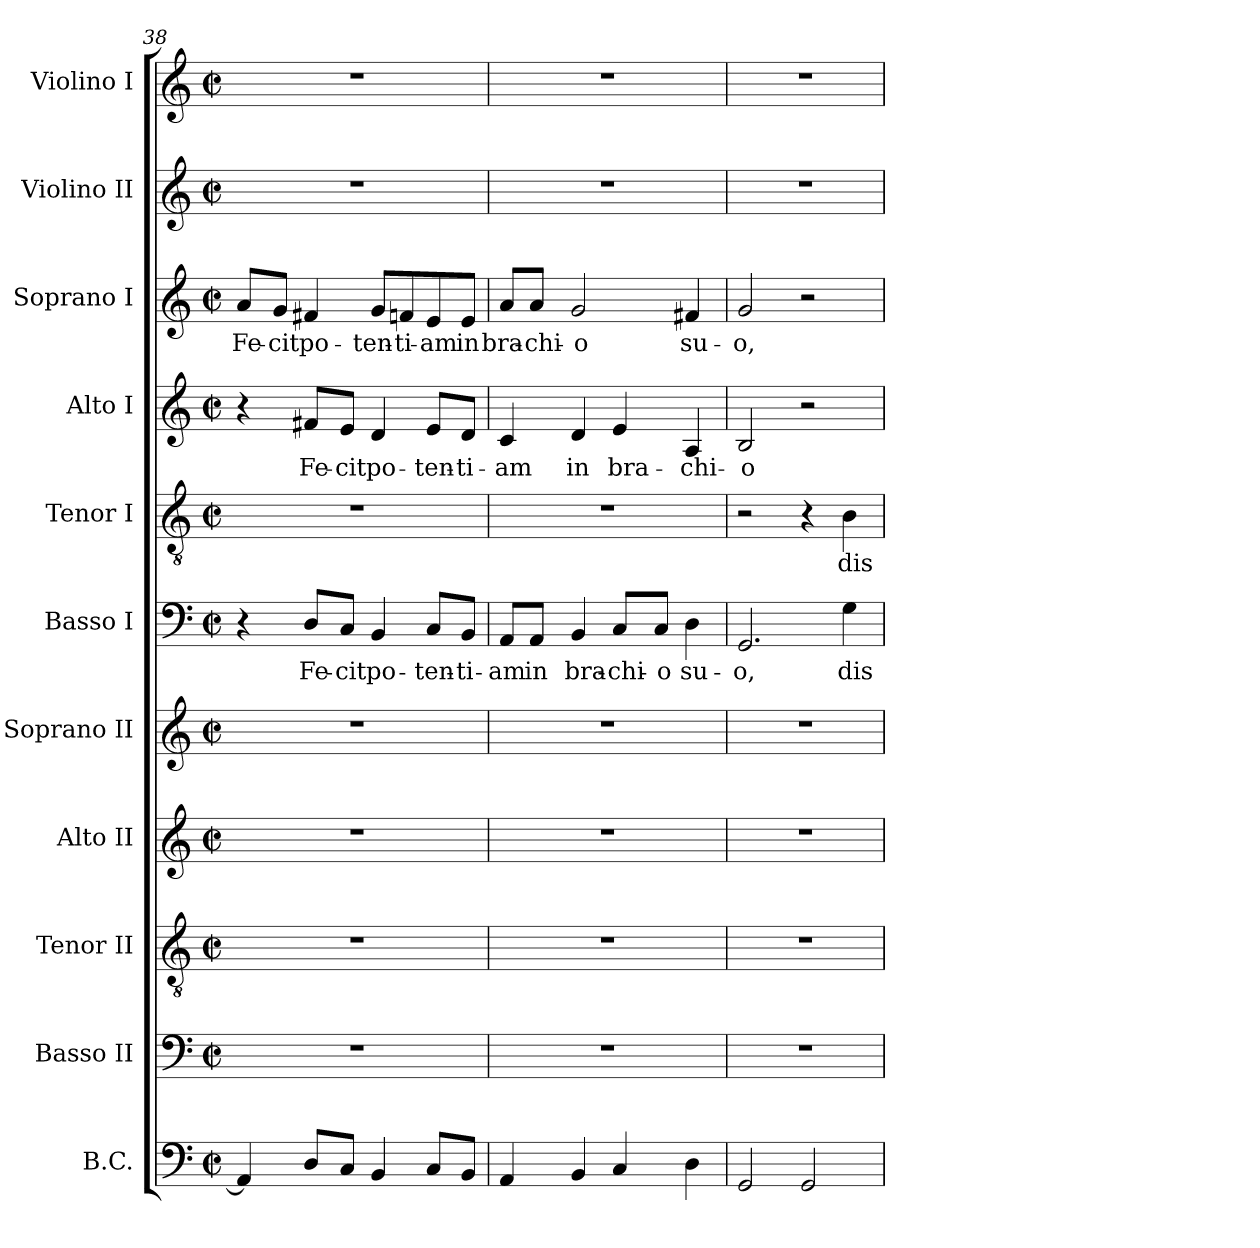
**kern	**kern	**kern	**kern	**kern	**kern	**text	**kern	**text	**kern	**text	**kern	**text	**kern	**kern
*part11	*part10	*part9	*part8	*part7	*part6	*part6	*part5	*part5	*part4	*part4	*part3	*part3	*part2	*part1
*staff11	*staff10	*staff9	*staff8	*staff7	*staff6	*staff6	*staff5	*staff5	*staff4	*staff4	*staff3	*staff3	*staff2	*staff1
*I"B.C.	*I"Basso II	*I"Tenor II	*I"Alto II	*I"Soprano II	*I"Basso I	*	*I"Tenor I	*	*I"Alto I	*	*I"Soprano I	*	*I"Violino II	*I"Violino I
*I'BC	*I'B 2	*I'T 2	*I'A 2	*I'S 2	*I'B 1	*	*I'T 1	*	*I'A 1	*	*I'S 1	*	*I'Vln. II	*I'Vln. I
!!LO:PB:g=z
*clefF4	*clefF4	*clefGv2	*clefG2	*clefG2	*clefF4	*	*clefGv2	*	*clefG2	*	*clefG2	*	*clefG2	*clefG2
*k[]	*k[]	*k[]	*k[]	*k[]	*k[]	*	*k[]	*	*k[]	*	*k[]	*	*k[]	*k[]
*C:	*C:	*C:	*C:	*C:	*C:	*	*C:	*	*C:	*	*C:	*	*C:	*C:
*M2/2	*M2/2	*M2/2	*M2/2	*M2/2	*M2/2	*	*M2/2	*	*M2/2	*	*M2/2	*	*M2/2	*M2/2
*met(c|)	*met(c|)	*met(c|)	*met(c|)	*met(c|)	*met(c|)	*	*met(c|)	*	*met(c|)	*	*met(c|)	*	*met(c|)	*met(c|)
=38	=38	=38	=38	=38	=38	=38	=38	=38	=38	=38	=38	=38	=38	=38
!	!	!	!	!	!	!	!	!	!	!	!	!LO:LY:b	!	!
4AA/]	1r	1r	1r	1r	4r	.	1r	.	4r	.	8a/L	Fe-	1r	1r
!	!	!	!	!	!	!	!	!	!	!	!	!LO:LY:b	!	!
.	.	.	.	.	.	.	.	.	.	.	8g/J	-cit	.	.
!	!	!	!	!	!	!LO:LY:b	!	!	!	!	!	!	!	!
!	!	!	!	!	!	!	!	!	!	!LO:LY:b	!	!	!	!
!	!	!	!	!	!	!	!	!	!	!	!	!LO:LY:b	!	!
8D/L	.	.	.	.	8D/L	Fe-	.	.	8f#X/L	Fe-	4f#X/	po-	.	.
!	!	!	!	!	!	!LO:LY:b	!	!	!	!	!	!	!	!
!	!	!	!	!	!	!	!	!	!	!LO:LY:b	!	!	!	!
8C/J	.	.	.	.	8C/J	-cit	.	.	8e/J	-cit	.	.	.	.
!	!	!	!	!	!	!LO:LY:b	!	!	!	!	!	!	!	!
!	!	!	!	!	!	!	!	!	!	!LO:LY:b	!	!	!	!
!	!	!	!	!	!	!	!	!	!	!	!	!LO:LY:b	!	!
4BB/	.	.	.	.	4BB/	po-	.	.	4d/	po-	8g/L	-ten-	.	.
!	!	!	!	!	!	!	!	!	!	!	!	!LO:LY:b	!	!
.	.	.	.	.	.	.	.	.	.	.	8fn/	-ti-	.	.
!	!	!	!	!	!	!LO:LY:b	!	!	!	!	!	!	!	!
!	!	!	!	!	!	!	!	!	!	!LO:LY:b	!	!	!	!
!	!	!	!	!	!	!	!	!	!	!	!	!LO:LY:b	!	!
8C/L	.	.	.	.	8C/L	-ten-	.	.	8e/L	-ten-	8e/	-am	.	.
!	!	!	!	!	!	!LO:LY:b	!	!	!	!	!	!	!	!
!	!	!	!	!	!	!	!	!	!	!LO:LY:b	!	!	!	!
!	!	!	!	!	!	!	!	!	!	!	!	!LO:LY:b	!	!
8BB/J	.	.	.	.	8BB/J	-ti-	.	.	8d/J	-ti-	8e/J	in	.	.
=39	=39	=39	=39	=39	=39	=39	=39	=39	=39	=39	=39	=39	=39	=39
!	!	!	!	!	!	!LO:LY:b	!	!	!	!	!	!	!	!
!	!	!	!	!	!	!	!	!	!	!LO:LY:b	!	!	!	!
!	!	!	!	!	!	!	!	!	!	!	!	!LO:LY:b	!	!
4AA/	1r	1r	1r	1r	8AA/L	-am	1r	.	4c/	-am	8a/L	bra-	1r	1r
!	!	!	!	!	!	!LO:LY:b	!	!	!	!	!	!	!	!
!	!	!	!	!	!	!	!	!	!	!	!	!LO:LY:b	!	!
.	.	.	.	.	8AA/J	in	.	.	.	.	8a/J	-chi-	.	.
!	!	!	!	!	!	!LO:LY:b	!	!	!	!	!	!	!	!
!	!	!	!	!	!	!	!	!	!	!LO:LY:b	!	!	!	!
!	!	!	!	!	!	!	!	!	!	!	!	!LO:LY:b	!	!
4BB/	.	.	.	.	4BB/	bra-	.	.	4d/	in	2g/	-o	.	.
!	!	!	!	!	!	!LO:LY:b	!	!	!	!	!	!	!	!
!	!	!	!	!	!	!	!	!	!	!LO:LY:b	!	!	!	!
4C/	.	.	.	.	8C/L	-chi-	.	.	4e/	bra-	.	.	.	.
!	!	!	!	!	!	!LO:LY:b	!	!	!	!	!	!	!	!
.	.	.	.	.	8C/J	-o	.	.	.	.	.	.	.	.
!	!	!	!	!	!	!LO:LY:b	!	!	!	!	!	!	!	!
!	!	!	!	!	!	!	!	!	!	!LO:LY:b	!	!	!	!
!	!	!	!	!	!	!	!	!	!	!	!	!LO:LY:b	!	!
4D\	.	.	.	.	4D\	su-	.	.	4A/	-chi-	4f#X/	su-	.	.
=40	=40	=40	=40	=40	=40	=40	=40	=40	=40	=40	=40	=40	=40	=40
!	!	!	!	!	!	!LO:LY:b	!	!	!	!	!	!	!	!
!	!	!	!	!	!	!	!	!	!	!LO:LY:b	!	!	!	!
!	!	!	!	!	!	!	!	!	!	!	!	!LO:LY:b	!	!
2GG/	1r	1r	1r	1r	2.GG/	-o,	2r	.	2B/	-o	2g/	-o,	1r	1r
2GG/	.	.	.	.	.	.	4r	.	2r	.	2r	.	.	.
!	!	!	!	!	!	!LO:LY:b	!	!	!	!	!	!	!	!
!	!	!	!	!	!	!	!	!LO:LY:b	!	!	!	!	!	!
.	.	.	.	.	4G\	dis-	4B\	dis-	.	.	.	.	.	.
=	=	=	=	=	=	=	=	=	=	=	=	=	=	=
*-	*-	*-	*-	*-	*-	*-	*-	*-	*-	*-	*-	*-	*-	*-
